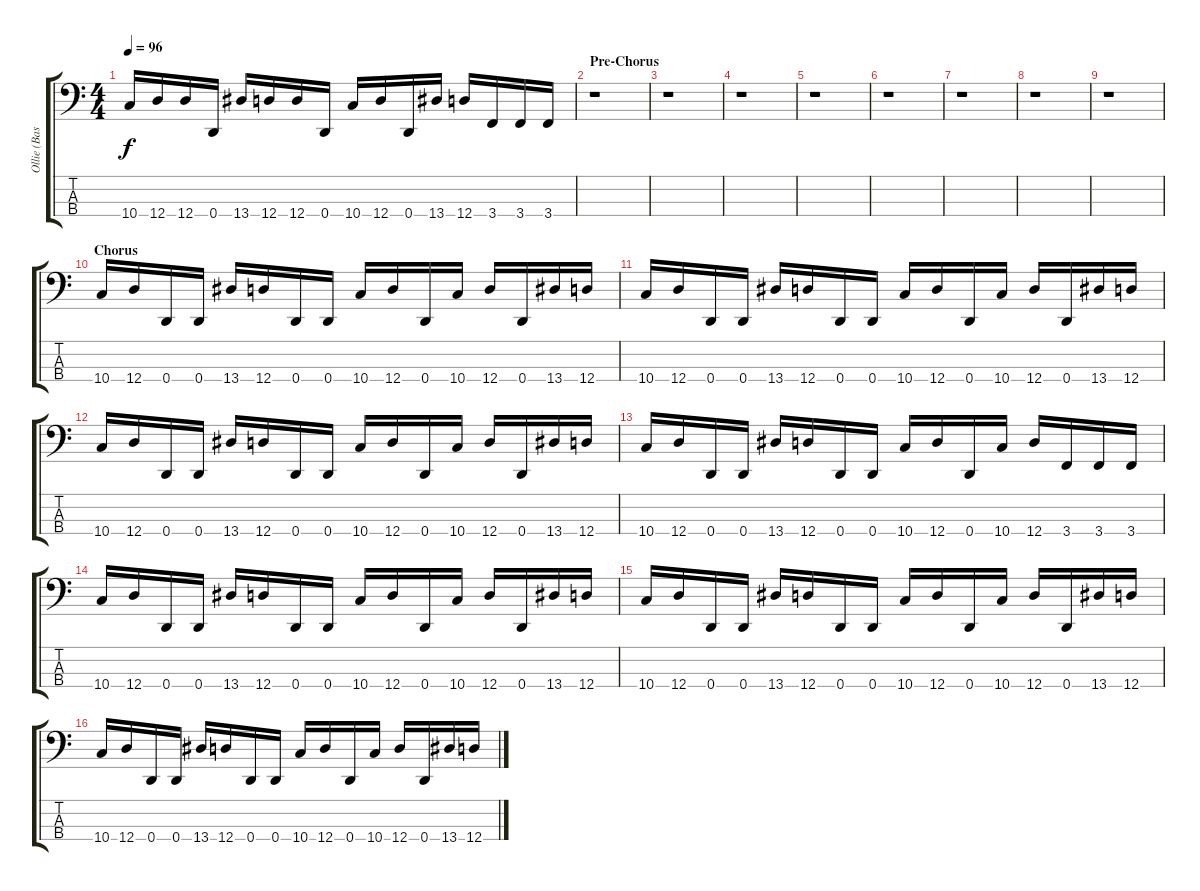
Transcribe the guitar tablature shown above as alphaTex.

\track ("Ollie (Bass)" "Ollie (Bas") {instrument electricbassfinger}
\staff {score tabs}
\tuning (G2 D2 A1 D1) {hide}
\ts (4 4)
\tempo 96
\clef f4
\ks c
10.4.16{dy f} 12.4.16 12.4.16 0.4.16 13.4.16 12.4.16 12.4.16 0.4.16 10.4.16 12.4.16 0.4.16 13.4.16 12.4.16 3.4.16 3.4.16 3.4.16 |
\section ("" "Pre-Chorus")
r.1 |
r.1 |
r.1 |
r.1 |
r.1 |
r.1 |
r.1 |
r.1 |
\section ("" "Chorus")
10.4.16 12.4.16 0.4.16 0.4.16 13.4.16 12.4.16 0.4.16 0.4.16 10.4.16 12.4.16 0.4.16 10.4.16 12.4.16 0.4.16 13.4.16 12.4.16 |
10.4.16 12.4.16 0.4.16 0.4.16 13.4.16 12.4.16 0.4.16 0.4.16 10.4.16 12.4.16 0.4.16 10.4.16 12.4.16 0.4.16 13.4.16 12.4.16 |
10.4.16 12.4.16 0.4.16 0.4.16 13.4.16 12.4.16 0.4.16 0.4.16 10.4.16 12.4.16 0.4.16 10.4.16 12.4.16 0.4.16 13.4.16 12.4.16 |
10.4.16 12.4.16 0.4.16 0.4.16 13.4.16 12.4.16 0.4.16 0.4.16 10.4.16 12.4.16 0.4.16 10.4.16 12.4.16 3.4.16 3.4.16 3.4.16 |
10.4.16 12.4.16 0.4.16 0.4.16 13.4.16 12.4.16 0.4.16 0.4.16 10.4.16 12.4.16 0.4.16 10.4.16 12.4.16 0.4.16 13.4.16 12.4.16 |
10.4.16 12.4.16 0.4.16 0.4.16 13.4.16 12.4.16 0.4.16 0.4.16 10.4.16 12.4.16 0.4.16 10.4.16 12.4.16 0.4.16 13.4.16 12.4.16 |
10.4.16 12.4.16 0.4.16 0.4.16 13.4.16 12.4.16 0.4.16 0.4.16 10.4.16 12.4.16 0.4.16 10.4.16 12.4.16 0.4.16 13.4.16 12.4.16
